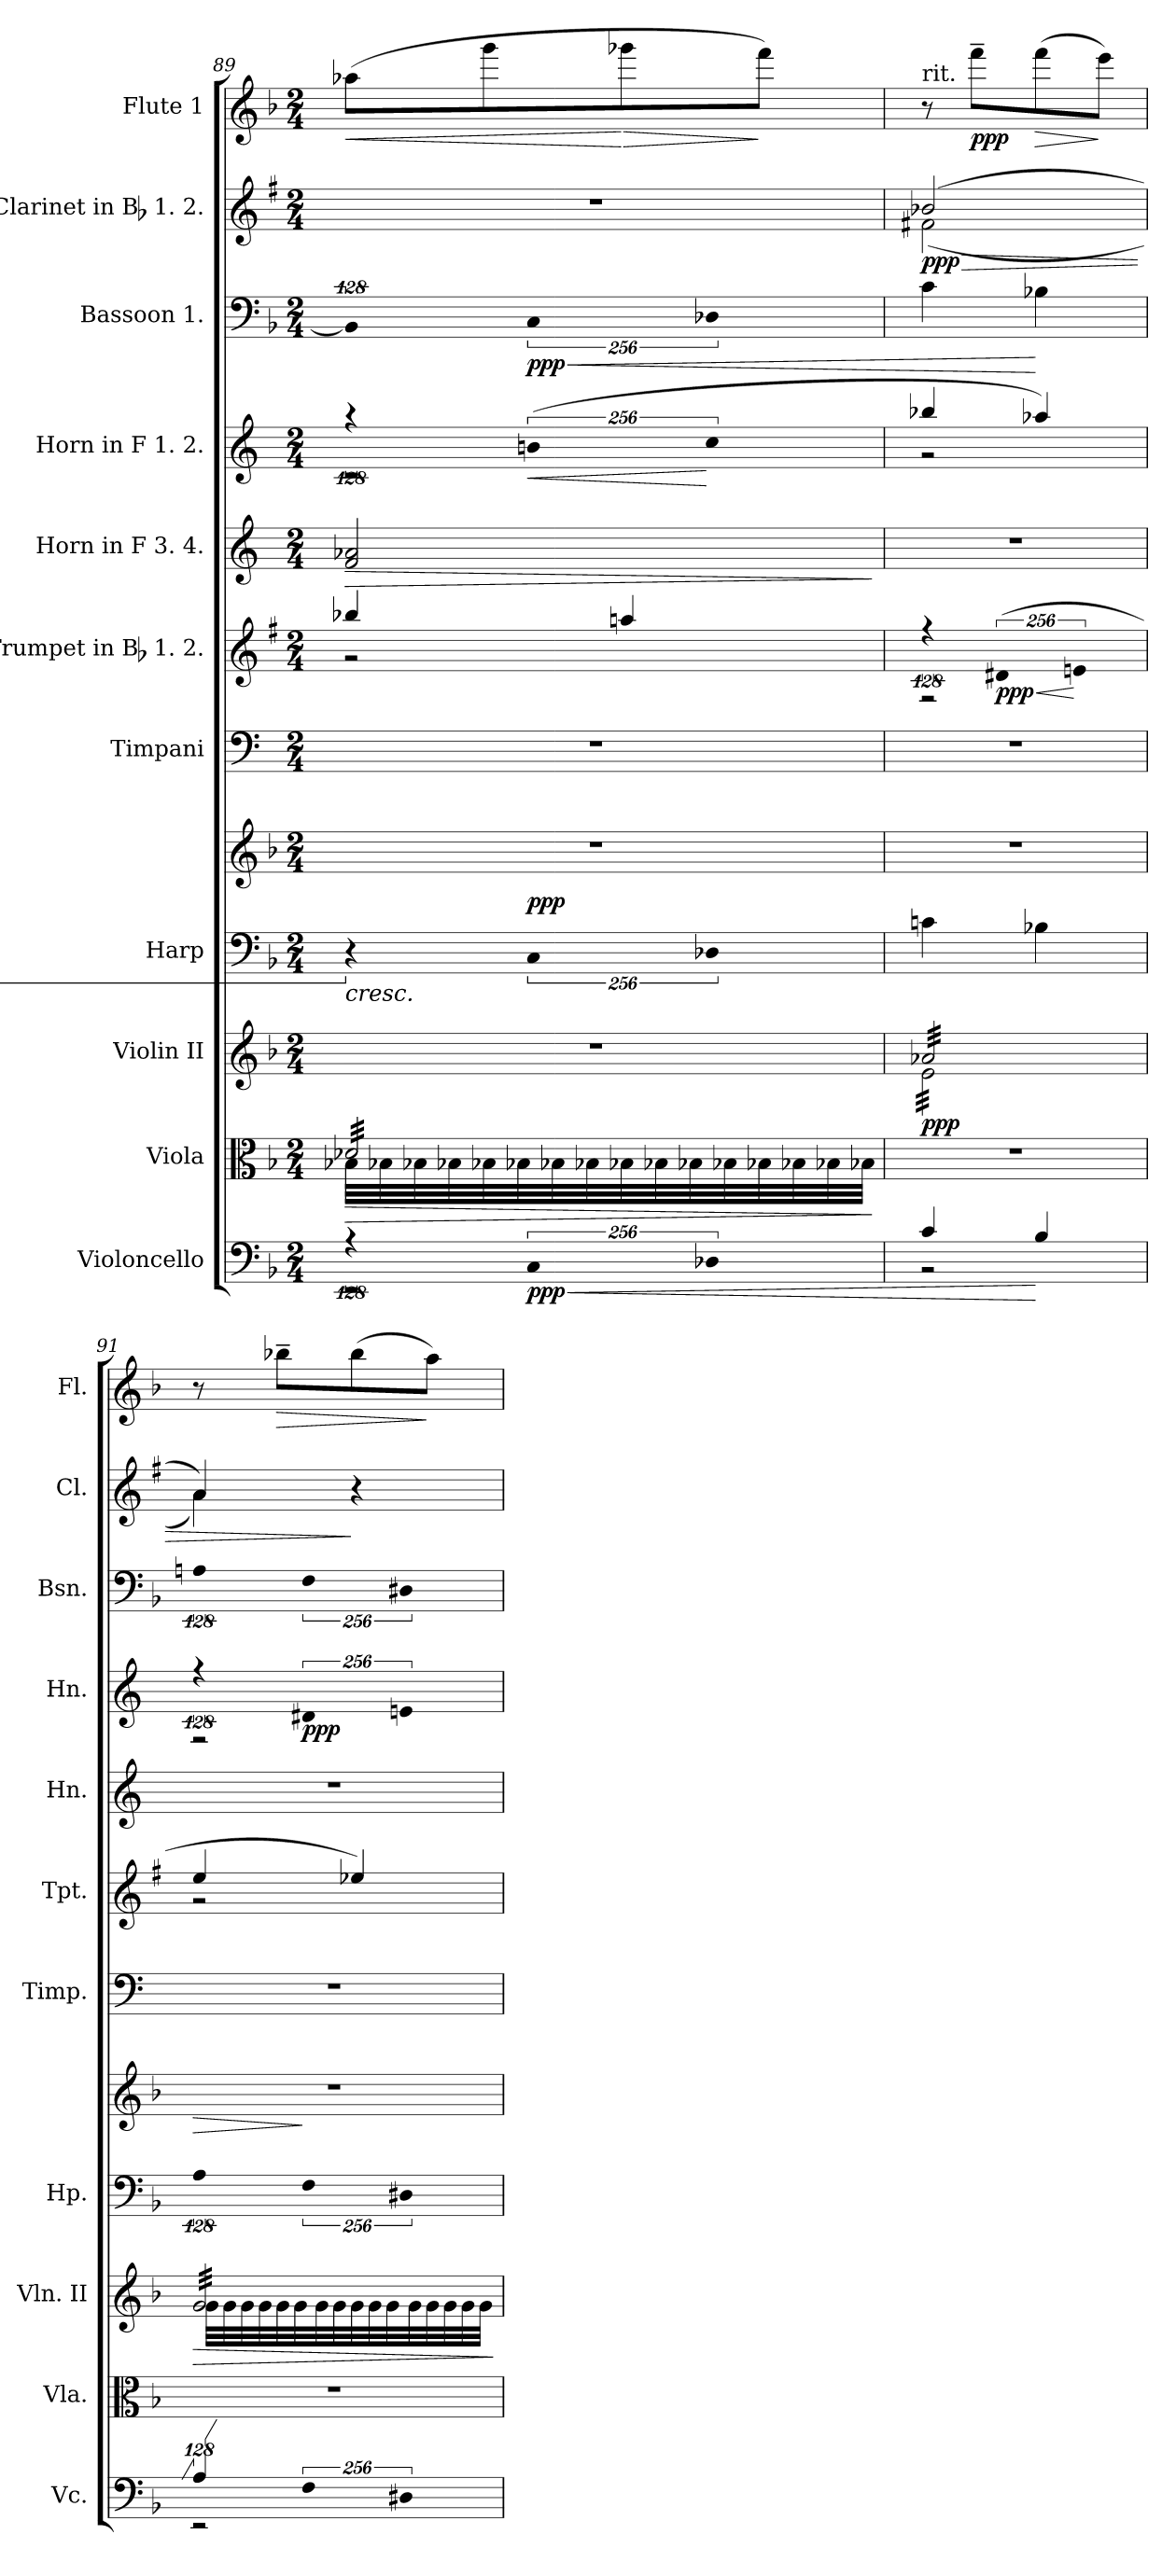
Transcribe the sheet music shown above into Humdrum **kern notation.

**kern	**dynam	**kern	**dynam	**kern	**dynam	**kern	**kern	**dynam	**kern	**kern	**dynam	**kern	**dynam	**kern	**dynam	**kern	**dynam	**kern	**dynam	**kern	**dynam
*part11	*part11	*part10	*part10	*part9	*part9	*part8	*part8	*part8	*part7	*part6	*part6	*part5	*part5	*part4	*part4	*part3	*part3	*part2	*part2	*part1	*part1
*staff12	*staff12	*staff11	*staff11	*staff10	*staff10	*staff9	*staff8	*staff8/9	*staff7	*staff6	*staff6	*staff5	*staff5	*staff4	*staff4	*staff3	*staff3	*staff2	*staff2	*staff1	*staff1
*I"Violoncello	*	*I"Viola	*	*I"Violin II	*	*I"Harp	*	*	*I"Timpani	*I"Trumpet in Bb 1. 2.	*	*I"Horn in F 3. 4.	*	*I"Horn in F 1. 2.	*	*I"Bassoon 1.	*	*I"Clarinet in Bb 1. 2.	*	*I"Flute 1	*
*I'Vc.	*	*I'Vla.	*	*I'Vln. II	*	*I'Hp.	*	*	*I'Timp.	*I'Tpt.	*	*I'Hn.	*	*I'Hn.	*	*I'Bsn.	*	*I'Cl.	*	*I'Fl.	*
*clefF4	*	*clefC3	*	*clefG2	*	*clefF4	*clefG2	*	*clefF4	*clefG2	*	*clefG2	*	*clefG2	*	*clefF4	*	*clefG2	*	*clefG2	*
*	*	*	*	*	*	*	*	*	*	*ITrd1c2	*	*ITrd4c7	*	*ITrd4c7	*	*	*	*ITrd1c2	*	*	*
*k[b-]	*	*k[b-]	*	*k[b-]	*	*k[b-]	*k[b-]	*	*k[]	*k[b-]	*	*k[b-]	*	*k[b-]	*	*k[b-]	*	*k[b-]	*	*k[b-]	*
*F:	*	*F:	*	*F:	*	*F:	*F:	*	*C:	*F:	*	*F:	*	*F:	*	*F:	*	*F:	*	*F:	*
*M2/4	*	*M2/4	*	*M2/4	*	*M2/4	*M2/4	*	*M2/4	*M2/4	*	*M2/4	*	*M2/4	*	*M2/4	*	*M2/4	*	*M2/4	*
=89	=89	=89	=89	=89	=89	=89	=89	=89	=89	=89	=89	=89	=89	=89	=89	=89	=89	=89	=89	=89	=89
!LO:N:vis=4	!	!	!LO:HP:b	!LO:N:vis=1	!	!LO:N:vis=4	!LO:N:vis=1	!LO:HP:b=2	!LO:N:vis=1	!	!LO:HP:b	!	!LO:HP:b	!LO:N:vis=4	!	!LO:N:vis=4	!	!LO:N:vis=1	!	!	!LO:HP:b
*^	*	*^	*	*	*	*	*	*	*	*^	*	*	*	*^	*	*	*	*	*	*	*
*	*	*	*tremolo	*	*	*	*	*	*	*	*	*	*	*	*	*	*	*	*	*	*	*	*	*	*
512%85r	2r	.	32d-Xi/LLL	32B-Xi\LLL	>	2r	.	512%85r	2r	<	2r	4aa-Xi/	2r	>	2B-i/ 2d-Xi	>	512%85r	2r	.	512%85BB-i/]	.	2r	.	(8aa-Xi\L	<
.	.	.	32d-Xi/	32B-Xi\	.	.	.	.	.	.	.	.	.	.	.	.	.	.	.	.	.	.	.	.	.
.	.	.	32d-Xi/	32B-Xi\	.	.	.	.	.	.	.	.	.	.	.	.	.	.	.	.	.	.	.	.	.
.	.	.	32d-Xi/	32B-Xi\	.	.	.	.	.	.	.	.	.	.	.	.	.	.	.	.	.	.	.	.	.
.	.	.	32d-Xi/	32B-Xi\	.	.	.	.	.	.	.	.	.	.	.	.	.	.	.	.	.	.	.	8gggi\	.
.	.	.	32d-Xi/	32B-Xi\	.	.	.	.	.	.	.	.	.	.	.	.	.	.	.	.	.	.	.	.	.
!LO:N:vis=4	!	!LO:HP:b	!	!	!	!	!	!LO:N:vis=4	!	!	!	!	!	!	!	!	!LO:N:vis=4	!	!LO:HP:b	!LO:N:vis=4	!LO:HP:b	!	!	!	!
1024%171Ci/	.	< ppp	.	.	.	.	.	1024%171Ci/	.	ppp	.	.	.	.	.	.	(1024%171eni/	.	<	1024%171Ci/	< ppp	.	.	.	.
.	.	.	32d-Xi/	32B-Xi\	.	.	.	.	.	.	.	.	.	.	.	.	.	.	.	.	.	.	.	.	.
.	.	.	32d-Xi/	32B-Xi\	.	.	.	.	.	.	.	.	.	.	.	.	.	.	.	.	.	.	.	.	.
!	!	!	!	!	!	!	!	!	!	!	!	!	!	!	!	!	!	!	!	!	!	!	!	!	!LO:HP:n=1:b
.	.	.	32d-Xi/	32B-Xi\	.	.	.	.	.	.	.	4ggni/	.	.	.	.	.	.	.	.	.	.	.	8ggg-Xi\	[ >
.	.	.	32d-Xi/	32B-Xi\	.	.	.	.	.	.	.	.	.	.	.	.	.	.	.	.	.	.	.	.	.
.	.	.	32d-Xi/	32B-Xi\	.	.	.	.	.	.	.	.	.	.	.	.	.	.	.	.	.	.	.	.	.
!LO:N:vis=4	!	!	!	!	!	!	!	!LO:N:vis=4	!	!	!	!	!	!	!	!	!LO:N:vis=4	!	!	!LO:N:vis=4	!	!	!	!	!
1024%171D-Xi/	.	.	.	.	.	.	.	1024%171D-Xi\	.	.	.	.	.	.	.	.	1024%171fi/	.	[	1024%171D-Xi\	.	.	.	.	.
.	.	.	32d-Xi/	32B-Xi\	.	.	.	.	.	.	.	.	.	.	.	.	.	.	.	.	.	.	.	.	.
.	.	.	32d-Xi/	32B-Xi\	.	.	.	.	.	.	.	.	.	.	.	.	.	.	.	.	.	.	.	8fffi\J)	]
.	.	.	32d-Xi/	32B-Xi\	.	.	.	.	.	.	.	.	.	.	.	.	.	.	.	.	.	.	.	.	.
.	.	.	32d-Xi/	32B-Xi\	.	.	.	.	.	.	.	.	.	.	.	.	.	.	.	.	.	.	.	.	.
.	.	.	32d-Xi/JJJ	32B-Xi\JJJ	.	.	.	.	.	.	.	.	.	.	.	.	.	.	.	.	.	.	.	.	.
*	*	*	*Xtremolo	*	*	*	*	*	*	*	*	*	*	*	*	*	*	*	*	*	*	*	*	*	*
*v	*v	*	*	*	*	*	*	*	*	*	*	*v	*v	*	*	*	*v	*v	*	*	*	*	*	*	*
*	*	*v	*v	*	*	*	*	*	*	*	*	*	*	*	*	*	*	*	*	*	*	*
.	.	.	]	.	.	.	.	.	.	.	]	.	]	.	.	.	.	.	.	.	.
=90	=90	=90	=90	=90	=90	=90	=90	=90	=90	=90	=90	=90	=90	=90	=90	=90	=90	=90	=90	=90	=90
*^	*	*	*	*	*	*	*	*	*	*	*	*	*	*	*	*	*	*	*	*	*
!	!	!	!	!	!	!	!	!	!	!	!	!	!	!	!	!	!	!	!	!	!LO:TX:t=rit.	!
!	!	!	!	!	!LO:TX:a:t=am Steg	!	!	!	!	!	!	!	!	!	!	!	!	!	!	!	!	!
!	!	!	!LO:N:vis=1	!	!	!	!	!LO:N:vis=1	!	!LO:N:vis=1	!LO:N:vis=4	!	!LO:N:vis=1	!	!	!LO:HP:b	!	!	!	!LO:HP:b	!	!
*	*	*	*	*	*^	*	*	*	*	*	*^	*	*	*	*^	*	*	*	*^	*	*	*
*	*	*	*	*	*tremolo	*	*	*	*	*	*	*	*	*	*	*	*	*	*	*	*	*	*	*	*	*
4ci/	2r	.	2r	.	32a-Xi/LLL	32ei\LLL	ppp	4cni\	2r	.	2r	512%85r	2r	.	2r	.	4ee-Xi/	2r	>	4ci\	.	(2a-Xi/	(2eni\	> ppp	8r	.
.	.	.	.	.	32a-Xi/	32ei\	.	.	.	.	.	.	.	.	.	.	.	.	.	.	.	.	.	.	.	.
.	.	.	.	.	32a-Xi/	32ei\	.	.	.	.	.	.	.	.	.	.	.	.	.	.	.	.	.	.	.	.
.	.	.	.	.	32a-Xi/	32ei\	.	.	.	.	.	.	.	.	.	.	.	.	.	.	.	.	.	.	.	.
.	.	.	.	.	32a-Xi/	32ei\	.	.	.	.	.	.	.	.	.	.	.	.	.	.	.	.	.	.	8fff~i\L	ppp
.	.	.	.	.	32a-Xi/	32ei\	.	.	.	.	.	.	.	.	.	.	.	.	.	.	.	.	.	.	.	.
!	!	!	!	!	!	!	!	!	!	!	!	!LO:N:vis=4	!	!LO:HP:b	!	!	!	!	!	!	!	!	!	!	!	!
.	.	.	.	.	.	.	.	.	.	.	.	(1024%171c#Xi/	.	< ppp	.	.	.	.	.	.	.	.	.	.	.	.
.	.	.	.	.	32a-Xi/	32ei\	.	.	.	.	.	.	.	.	.	.	.	.	.	.	.	.	.	.	.	.
.	.	.	.	.	32a-Xi/	32ei\	.	.	.	.	.	.	.	.	.	.	.	.	.	.	.	.	.	.	.	.
!	!	!	!	!	!	!	!	!	!	!	!	!	!	!	!	!	!	!	!	!	!	!	!	!	!	!LO:HP:b
4B-i/	.	[	.	.	32a-Xi/	32ei\	.	4B-Xi\	.	.	.	.	.	.	.	.	4dd-Xi/)	.	.	4B-Xi\	[	.	.	.	(8fffi\	>
.	.	.	.	.	32a-Xi/	32ei\	.	.	.	.	.	.	.	.	.	.	.	.	.	.	.	.	.	.	.	.
.	.	.	.	.	32a-Xi/	32ei\	.	.	.	.	.	.	.	.	.	.	.	.	.	.	.	.	.	.	.	.
!	!	!	!	!	!	!	!	!	!	!	!	!LO:N:vis=4	!	!	!	!	!	!	!	!	!	!	!	!	!	!
.	.	.	.	.	.	.	.	.	.	.	.	1024%171dni/	.	[	.	.	.	.	.	.	.	.	.	.	.	.
.	.	.	.	.	32a-Xi/	32ei\	.	.	.	.	.	.	.	.	.	.	.	.	.	.	.	.	.	.	.	.
.	.	.	.	.	32a-Xi/	32ei\	.	.	.	.	.	.	.	.	.	.	.	.	.	.	.	.	.	.	8eeei\J)	]
.	.	.	.	.	32a-Xi/	32ei\	.	.	.	.	.	.	.	.	.	.	.	.	.	.	.	.	.	.	.	.
.	.	.	.	.	32a-Xi/	32ei\	.	.	.	.	.	.	.	.	.	.	.	.	.	.	.	.	.	.	.	.
.	.	.	.	.	32a-Xi/JJJ	32ei\JJJ	.	.	.	.	.	.	.	.	.	.	.	.	.	.	.	.	.	.	.	.
*v	*v	*	*	*	*v	*v	*	*	*	*	*	*v	*v	*	*	*	*v	*v	*	*	*	*v	*v	*	*	*
.	.	.	.	.	.	.	.	[	.	.	.	.	.	.	]	.	.	.	.	.	.
=91	=91	=91	=91	=91	=91	=91	=91	=91	=91	=91	=91	=91	=91	=91	=91	=91	=91	=91	=91	=91	=91
!LO:N:vis=4	!	!LO:N:vis=1	!	!	!LO:HP:b	!LO:N:vis=4	!LO:N:vis=1	!LO:HP:b	!LO:N:vis=1	!	!LO:HP:b	!LO:N:vis=1	!	!LO:N:vis=4	!	!LO:N:vis=4	!	!	!	!	!
*^	*	*	*	*^	*	*	*	*	*	*^	*	*	*	*^	*	*	*	*^	*	*^	*
*	*	*	*	*	*	*^	*	*	*	*	*	*	*	*	*	*	*	*	*	*	*	*	*	*	*	*	*
512%85Ai/	2r	.	2r	.	32gi/LLL	32gi\LLL	4ryy	>	512%85Ai\	2r	>	2r	4ddi/	2r	>	2r	.	512%85r	2r	.	512%85Ani\	.	4gi/)	4gi\)	.	8r	4ryy	.
.	.	.	.	.	32gi/	32gi\	.	.	.	.	.	.	.	.	.	.	.	.	.	.	.	.	.	.	.	.	.	.
.	.	.	.	.	32gi/	32gi\	.	.	.	.	.	.	.	.	.	.	.	.	.	.	.	.	.	.	.	.	.	.
.	.	.	.	.	32gi/	32gi\	.	.	.	.	.	.	.	.	.	.	.	.	.	.	.	.	.	.	.	.	.	.
!	!	!	!	!	!	!	!	!	!	!	!	!	!	!	!	!	!	!	!	!	!	!	!	!	!	!	!	!LO:HP:b
.	.	.	.	.	32gi/	32gi\	.	.	.	.	.	.	.	.	.	.	.	.	.	.	.	.	.	.	.	8bb-X~i\L	.	>
.	.	.	.	.	32gi/	32gi\	.	.	.	.	.	.	.	.	.	.	.	.	.	.	.	.	.	.	.	.	.	.
!LO:N:vis=4	!	!	!	!	!	!	!	!	!LO:N:vis=4	!	!	!	!	!	!	!	!	!LO:N:vis=4	!	!	!LO:N:vis=4	!	!	!	!	!	!	!
1024%171Fi/	.	.	.	.	.	.	.	.	1024%171Fi\	.	]	.	.	.	.	.	.	1024%171G#Xi/	.	ppp	1024%171Fi\	.	.	.	.	.	.	.
.	.	.	.	.	32gi/	32gi\	.	.	.	.	.	.	.	.	.	.	.	.	.	.	.	.	.	.	.	.	.	.
.	.	.	.	.	32gi/	32gi\	.	.	.	.	.	.	.	.	.	.	.	.	.	.	.	.	.	.	.	.	.	.
.	.	.	.	.	32gi/	32gi\	8ryy	.	.	.	.	.	4dd-Xi/)	.	.	.	.	.	.	.	.	.	4r	4ryy	]	(8bb-i\	8ryy	.
.	.	.	.	.	32gi/	32gi\	.	.	.	.	.	.	.	.	.	.	.	.	.	.	.	.	.	.	.	.	.	.
.	.	.	.	.	32gi/	32gi\	.	.	.	.	.	.	.	.	.	.	.	.	.	.	.	.	.	.	.	.	.	.
!LO:N:vis=4	!	!	!	!	!	!	!	!	!LO:N:vis=4	!	!	!	!	!	!	!	!	!LO:N:vis=4	!	!	!LO:N:vis=4	!	!	!	!	!	!	!
1024%171D#Xi/	.	.	.	.	.	.	.	.	1024%171D#Xi\	.	.	.	.	.	.	.	.	1024%171Ani/	.	.	1024%171D#Xi\	.	.	.	.	.	.	.
.	.	.	.	.	32gi/	32gi\	.	.	.	.	.	.	.	.	.	.	.	.	.	.	.	.	.	.	.	.	.	.
.	.	.	.	.	32gi/	32gi\	16ryy	.	.	.	.	.	.	.	.	.	.	.	.	.	.	.	.	.	.	8aai\J)	16ryy	]
.	.	.	.	.	32gi/	32gi\	.	.	.	.	.	.	.	.	.	.	.	.	.	.	.	.	.	.	.	.	.	.
.	.	.	.	.	32gi/	32gi\	32ryy	.	.	.	.	.	.	.	.	.	.	.	.	.	.	.	.	.	.	.	32ryy	.
.	.	.	.	.	32gi/JJJ	32gi\JJJ	64ryy	.	.	.	.	.	.	.	.	.	.	.	.	.	.	.	.	.	.	.	64ryy	.
*	*	*	*	*	*Xtremolo	*	*	*	*	*	*	*	*	*	*	*	*	*	*	*	*	*	*	*	*	*	*	*
.	.	.	.	.	.	.	128...ryy	.	.	.	.	.	.	.	.	.	.	.	.	.	.	.	.	.	.	.	128...ryy	.
*	*	*	*	*	*MM26	*	*	*	*	*	*	*	*	*	*	*	*	*	*	*	*	*	*	*	*	*MM26	*	*
.	.	.	.	.	.	.	1024ryy	.	.	.	.	.	.	.	.	.	.	.	.	.	.	.	.	.	.	.	1024ryy	.
*v	*v	*	*	*	*	*	*	*	*	*	*	*	*v	*v	*	*	*	*v	*v	*	*	*	*v	*v	*	*	*	*
.	.	.	.	.	.	.	]	.	.	.	.	.	]	.	.	.	.	.	.	.	.	.	.	.
*	*	*	*	*v	*v	*v	*	*	*	*	*	*	*	*	*	*	*	*	*	*	*	*v	*v	*
=	=	=	=	=	=	=	=	=	=	=	=	=	=	=	=	=	=	=	=	=	=
*-	*-	*-	*-	*-	*-	*-	*-	*-	*-	*-	*-	*-	*-	*-	*-	*-	*-	*-	*-	*-	*-
